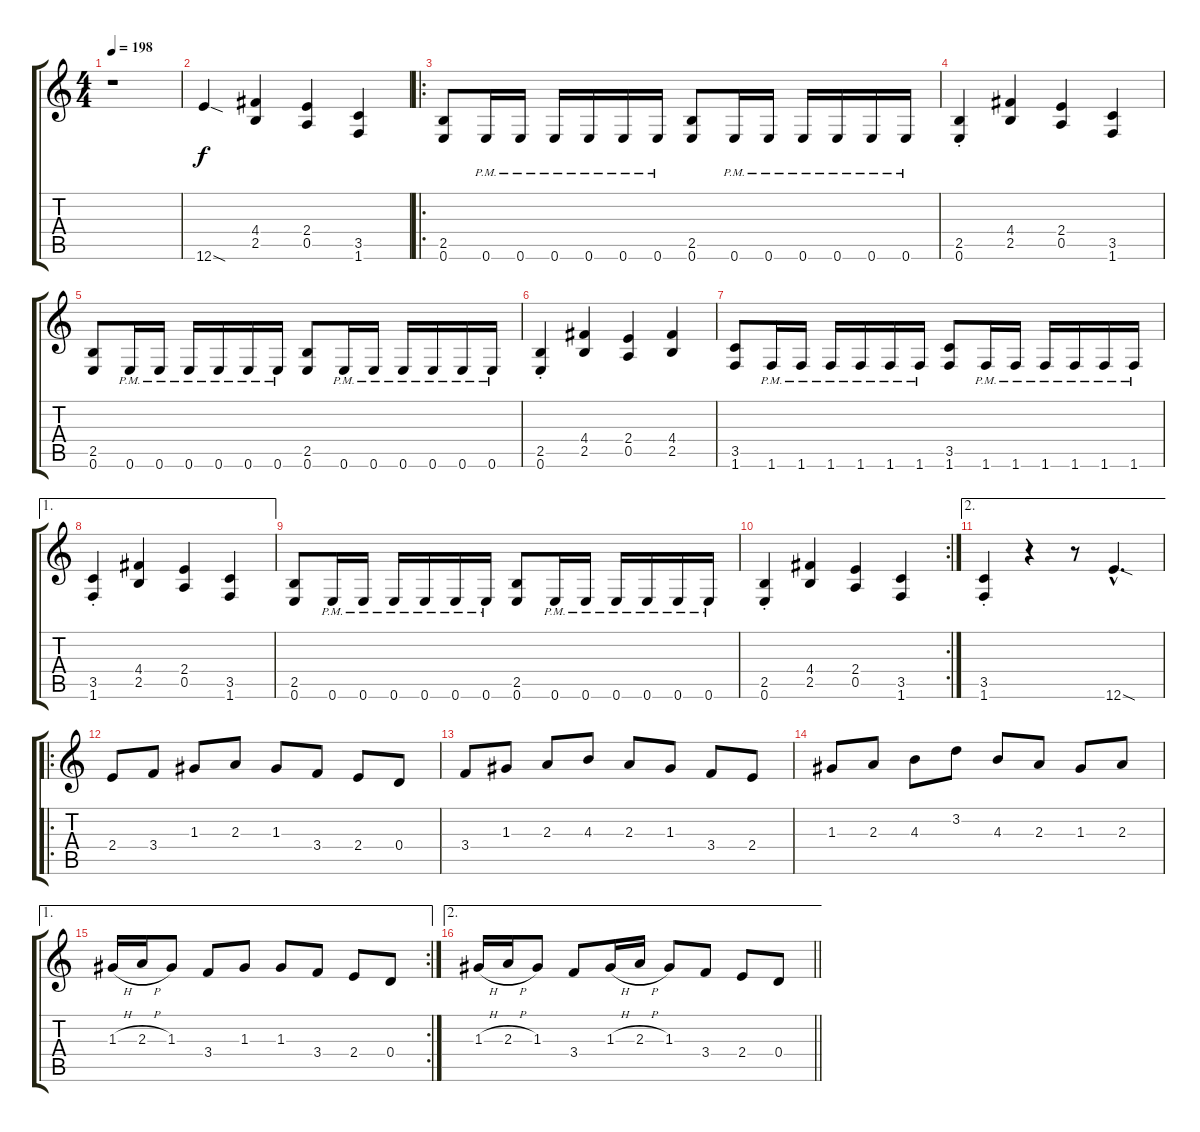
\track "" {instrument distortionguitar}
\staff {score tabs}
\tuning (E4 B3 G3 D3 A2 E2) {hide}
\ts (4 4)
\tempo 198
\clef g2
\ks c
r.1{dy f instrument distortionguitar} |
12.6{sod}.4 (4.4 2.5).4 (2.4 0.5).4 (3.5 1.6).4 |
\ro
(2.5 0.6).8 0.6{pm}.16 0.6{pm}.16 0.6{pm}.16 0.6{pm}.16 0.6{pm}.16 0.6{pm}.16 (2.5 0.6).8 0.6{pm}.16 0.6{pm}.16 0.6{pm}.16 0.6{pm}.16 0.6{pm}.16 0.6{pm}.16 |
(2.5{st} 0.6{st}).4 (4.4 2.5).4 (2.4 0.5).4 (3.5 1.6).4 |
(2.5 0.6).8 0.6{pm}.16 0.6{pm}.16 0.6{pm}.16 0.6{pm}.16 0.6{pm}.16 0.6{pm}.16 (2.5 0.6).8 0.6{pm}.16 0.6{pm}.16 0.6{pm}.16 0.6{pm}.16 0.6{pm}.16 0.6{pm}.16 |
(2.5{st} 0.6{st}).4 (4.4 2.5).4 (2.4 0.5).4 (4.4 2.5).4 |
(3.5 1.6).8 1.6{pm}.16 1.6{pm}.16 1.6{pm}.16 1.6{pm}.16 1.6{pm}.16 1.6{pm}.16 (3.5 1.6).8 1.6{pm}.16 1.6{pm}.16 1.6{pm}.16 1.6{pm}.16 1.6{pm}.16 1.6{pm}.16 |
\ae 1
(3.5{st} 1.6{st}).4 (4.4 2.5).4 (2.4 0.5).4 (3.5 1.6).4 |
(2.5 0.6).8 0.6{pm}.16 0.6{pm}.16 0.6{pm}.16 0.6{pm}.16 0.6{pm}.16 0.6{pm}.16 (2.5 0.6).8 0.6{pm}.16 0.6{pm}.16 0.6{pm}.16 0.6{pm}.16 0.6{pm}.16 0.6{pm}.16 |
\rc 2
(2.5{st} 0.6{st}).4 (4.4 2.5).4 (2.4 0.5).4 (3.5 1.6).4 |
\ae 2
(3.5{st} 1.6{st}).4 r.4 r.8 12.6{sod hac}.4{d} |
\ro
2.4.8 3.4.8 1.3.8 2.3.8 1.3.8 3.4.8 2.4.8 0.4.8 |
3.4.8 1.3.8 2.3.8 4.3.8 2.3.8 1.3.8 3.4.8 2.4.8 |
1.3.8 2.3.8 4.3.8 3.2.8 4.3.8 2.3.8 1.3.8 2.3.8 |
\ae 1
\rc 2
1.3{h}.16 2.3{h}.16 1.3.8 3.4.8 1.3.8 1.3.8 3.4.8 2.4.8 0.4.8 |
\ae 2
\barLineRight lightlight
1.3{h}.16 2.3{h}.16 1.3.8 3.4.8 1.3{h}.16 2.3{h}.16 1.3.8 3.4.8 2.4.8 0.4.8
